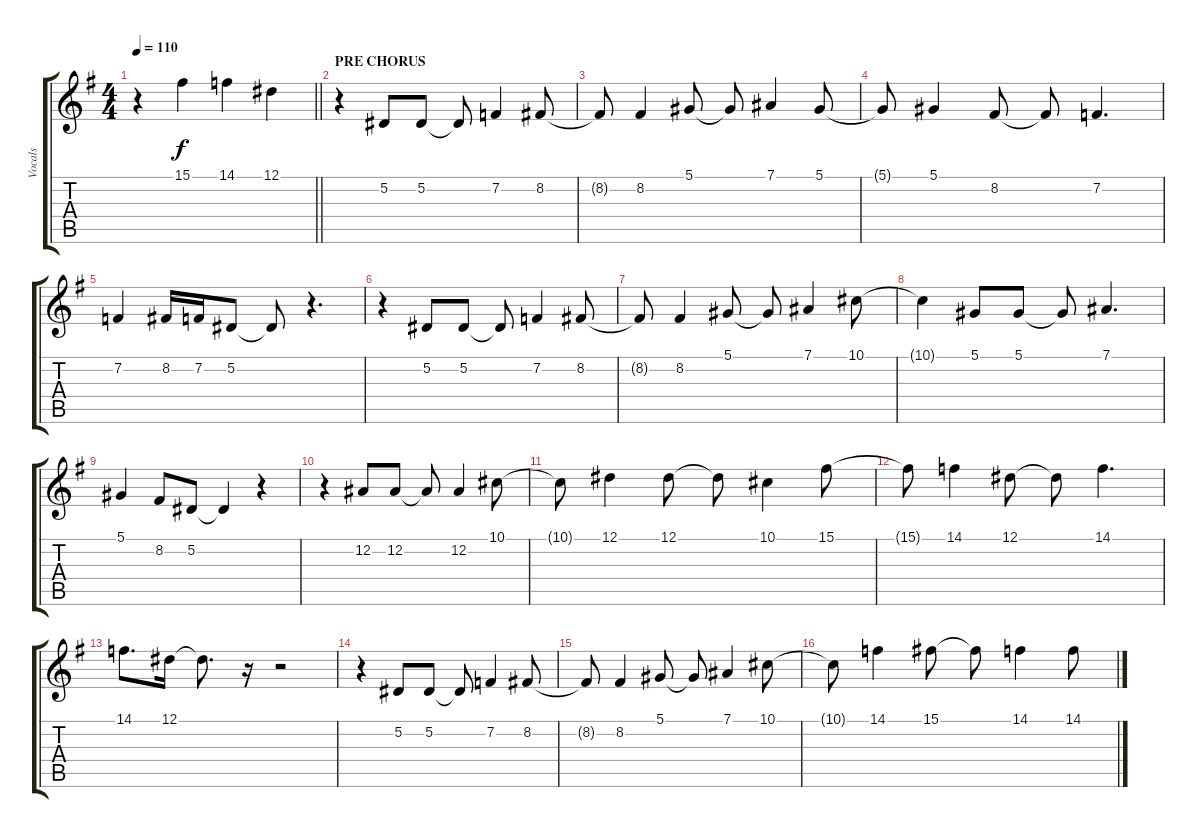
\track ("Vocals" "Vocals") {instrument harmonica}
\staff {score tabs}
\tuning (Eb4 Bb3 Gb3 Db3 Ab2 Eb2) {hide}
\ts (4 4)
\tempo 110
\clef g2
\barLineRight lightlight
\ks eminor
r.4{dy f} 15.1.4 14.1.4 12.1.4 |
\section ("" "PRE CHORUS")
r.4 5.2.8 5.2.8 5.2{t}.8 7.2.4 8.2.8 |
8.2{t}.8 8.2.4 5.1.8 5.1{t}.8 7.1.4 5.1.8 |
5.1{t}.8 5.1.4 8.2.8 8.2{t}.8 7.2.4{d} |
7.2.4 8.2.16 7.2.16 5.2.8 5.2{t}.8 r.4{d} |
r.4 5.2.8 5.2.8 5.2{t}.8 7.2.4 8.2.8 |
8.2{t}.8 8.2.4 5.1.8 5.1{t}.8 7.1.4 10.1.8 |
10.1{t}.4 5.1.8 5.1.8 5.1{t}.8 7.1.4{d} |
5.1.4 8.2.8 5.2.8 5.2{t}.4 r.4 |
r.4 12.2.8 12.2.8 12.2{t}.8 12.2.4 10.1.8 |
10.1{t}.8 12.1.4 12.1.8 12.1{t}.8 10.1.4 15.1.8 |
15.1{t}.8 14.1.4 12.1.8 12.1{t}.8 14.1.4{d} |
14.1.8{d} 12.1.16 12.1{t}.8{d} r.16 r.2 |
r.4 5.2.8 5.2.8 5.2{t}.8 7.2.4 8.2.8 |
8.2{t}.8 8.2.4 5.1.8 5.1{t}.8 7.1.4 10.1.8 |
10.1{t}.8 14.1.4 15.1.8 15.1{t}.8 14.1.4 14.1.8
